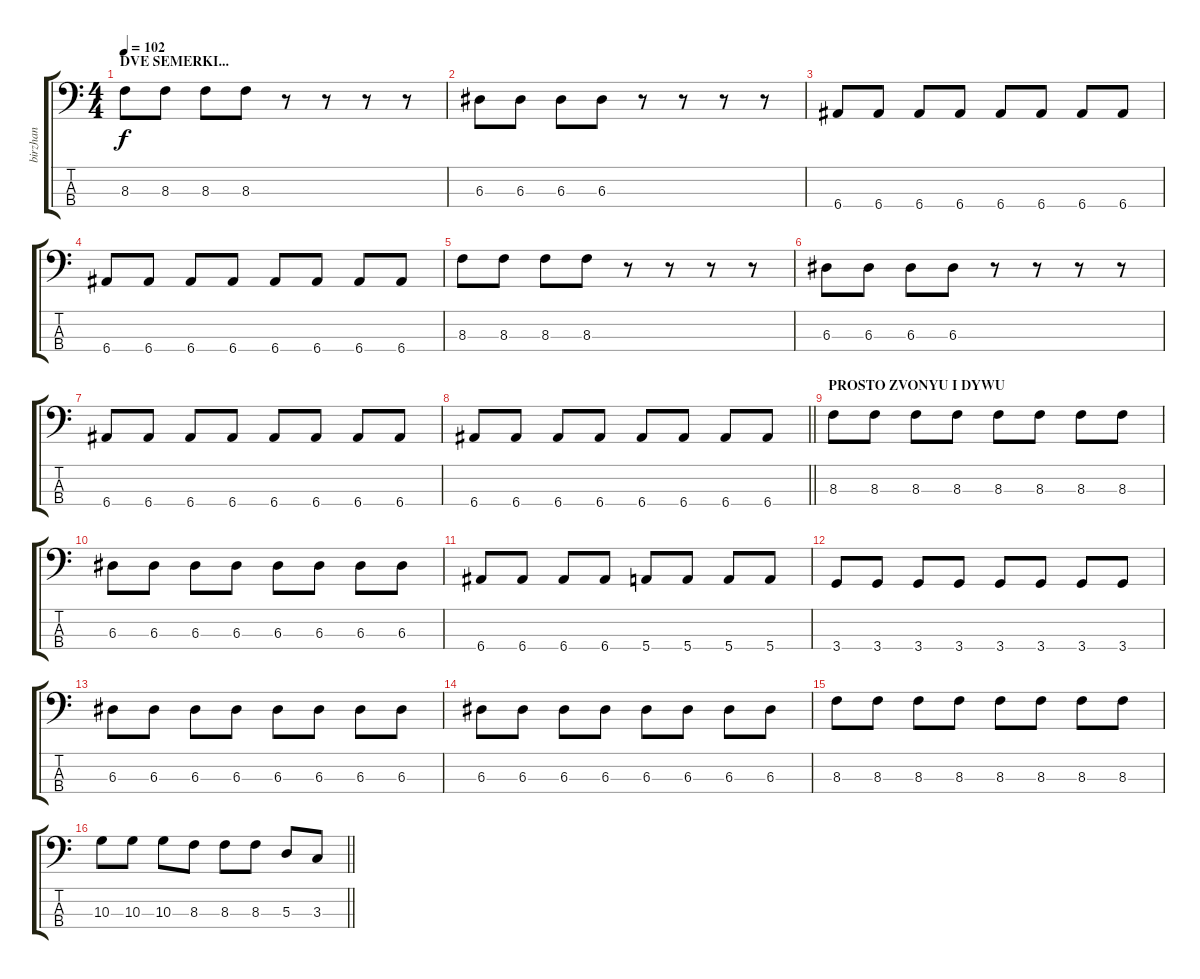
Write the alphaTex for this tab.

\track ("birzhan" "birzhan") {instrument electricbassfinger}
\staff {score tabs}
\tuning (G2 D2 A1 E1) {hide}
\ts (4 4)
\section ("" "DVE SEMERKI...")
\tempo 102
\clef f4
\ks c
8.3.8{dy f} 8.3.8 8.3.8 8.3.8 r.8 r.8 r.8 r.8 |
6.3.8 6.3.8 6.3.8 6.3.8 r.8 r.8 r.8 r.8 |
6.4.8 6.4.8 6.4.8 6.4.8 6.4.8 6.4.8 6.4.8 6.4.8 |
6.4.8 6.4.8 6.4.8 6.4.8 6.4.8 6.4.8 6.4.8 6.4.8 |
8.3.8 8.3.8 8.3.8 8.3.8 r.8 r.8 r.8 r.8 |
6.3.8 6.3.8 6.3.8 6.3.8 r.8 r.8 r.8 r.8 |
6.4.8 6.4.8 6.4.8 6.4.8 6.4.8 6.4.8 6.4.8 6.4.8 |
\barLineRight lightlight
6.4.8 6.4.8 6.4.8 6.4.8 6.4.8 6.4.8 6.4.8 6.4.8 |
\section ("" "PROSTO ZVONYU I DYWU")
8.3.8 8.3.8 8.3.8 8.3.8 8.3.8 8.3.8 8.3.8 8.3.8 |
6.3.8 6.3.8 6.3.8 6.3.8 6.3.8 6.3.8 6.3.8 6.3.8 |
6.4.8 6.4.8 6.4.8 6.4.8 5.4.8 5.4.8 5.4.8 5.4.8 |
3.4.8 3.4.8 3.4.8 3.4.8 3.4.8 3.4.8 3.4.8 3.4.8 |
6.3.8 6.3.8 6.3.8 6.3.8 6.3.8 6.3.8 6.3.8 6.3.8 |
6.3.8 6.3.8 6.3.8 6.3.8 6.3.8 6.3.8 6.3.8 6.3.8 |
8.3.8 8.3.8 8.3.8 8.3.8 8.3.8 8.3.8 8.3.8 8.3.8 |
\barLineRight lightlight
10.3.8 10.3.8 10.3.8 8.3.8 8.3.8 8.3.8 5.3.8 3.3.8
